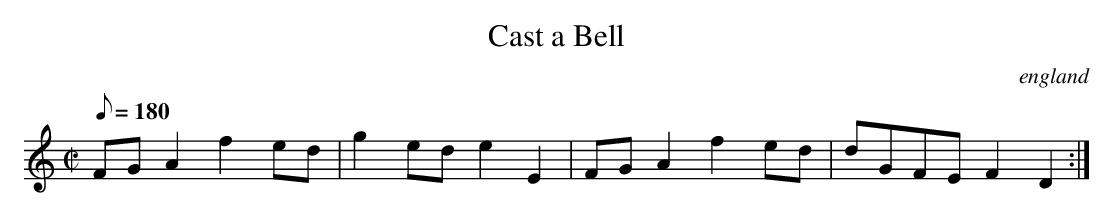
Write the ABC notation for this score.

X:1
T:Cast a Bell
O:england
M:C|
L:1/8
Q:180
K:DDor
FG A2 f2ed|g2ed e2E2|FG A2 f2ed|dGFE F2D2:|
